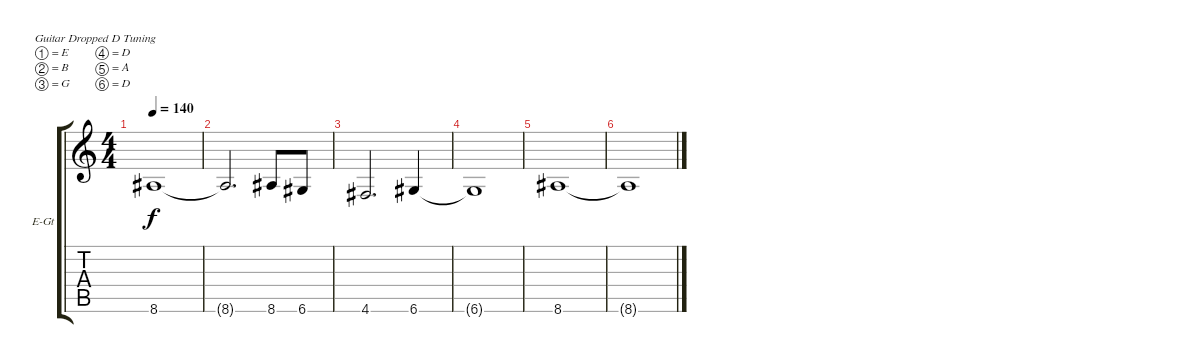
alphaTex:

\bracketExtendMode groupsimilarinstruments
\firstSystemTrackNameOrientation horizontal
\otherSystemsTrackNameOrientation horizontal
\track ("Dist Guitar 1 - Cello" "E-Gt") {instrument distortionguitar}
\staff {score tabs}
\tuning (E4 B3 G3 D3 A2 D2)
\ts (4 4)
\tempo 140
\clef g2
\scale
0.333333
\ks c
8.6.1{dy f} |
\scale
0.333333 8.6{t}.2{d} 8.6.8 6.6.8 |
\scale
0.333333 4.6.2{d} 6.6.4 |
\scale
0.333333 6.6{t}.1 |
\scale
0.333333 8.6.1 |
8.6{t}.1
